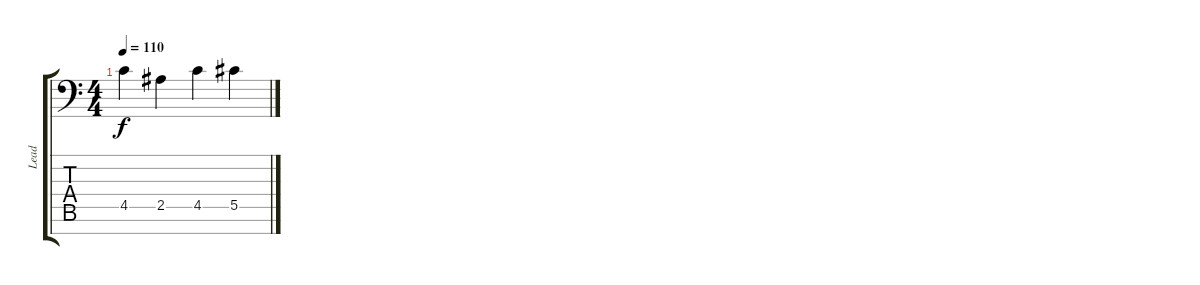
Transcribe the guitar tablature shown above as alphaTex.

\track ("Lead" "Lead") {instrument overdrivenguitar}
\staff {score tabs}
\tuning (Eb4 Bb3 Gb3 Db3 Ab2 Eb2 Bb1) {hide}
\ts (4 4)
\tempo 110
\clef f4
\ks c
4.5.4{dy f} 2.5.4 4.5.4 5.5.4
